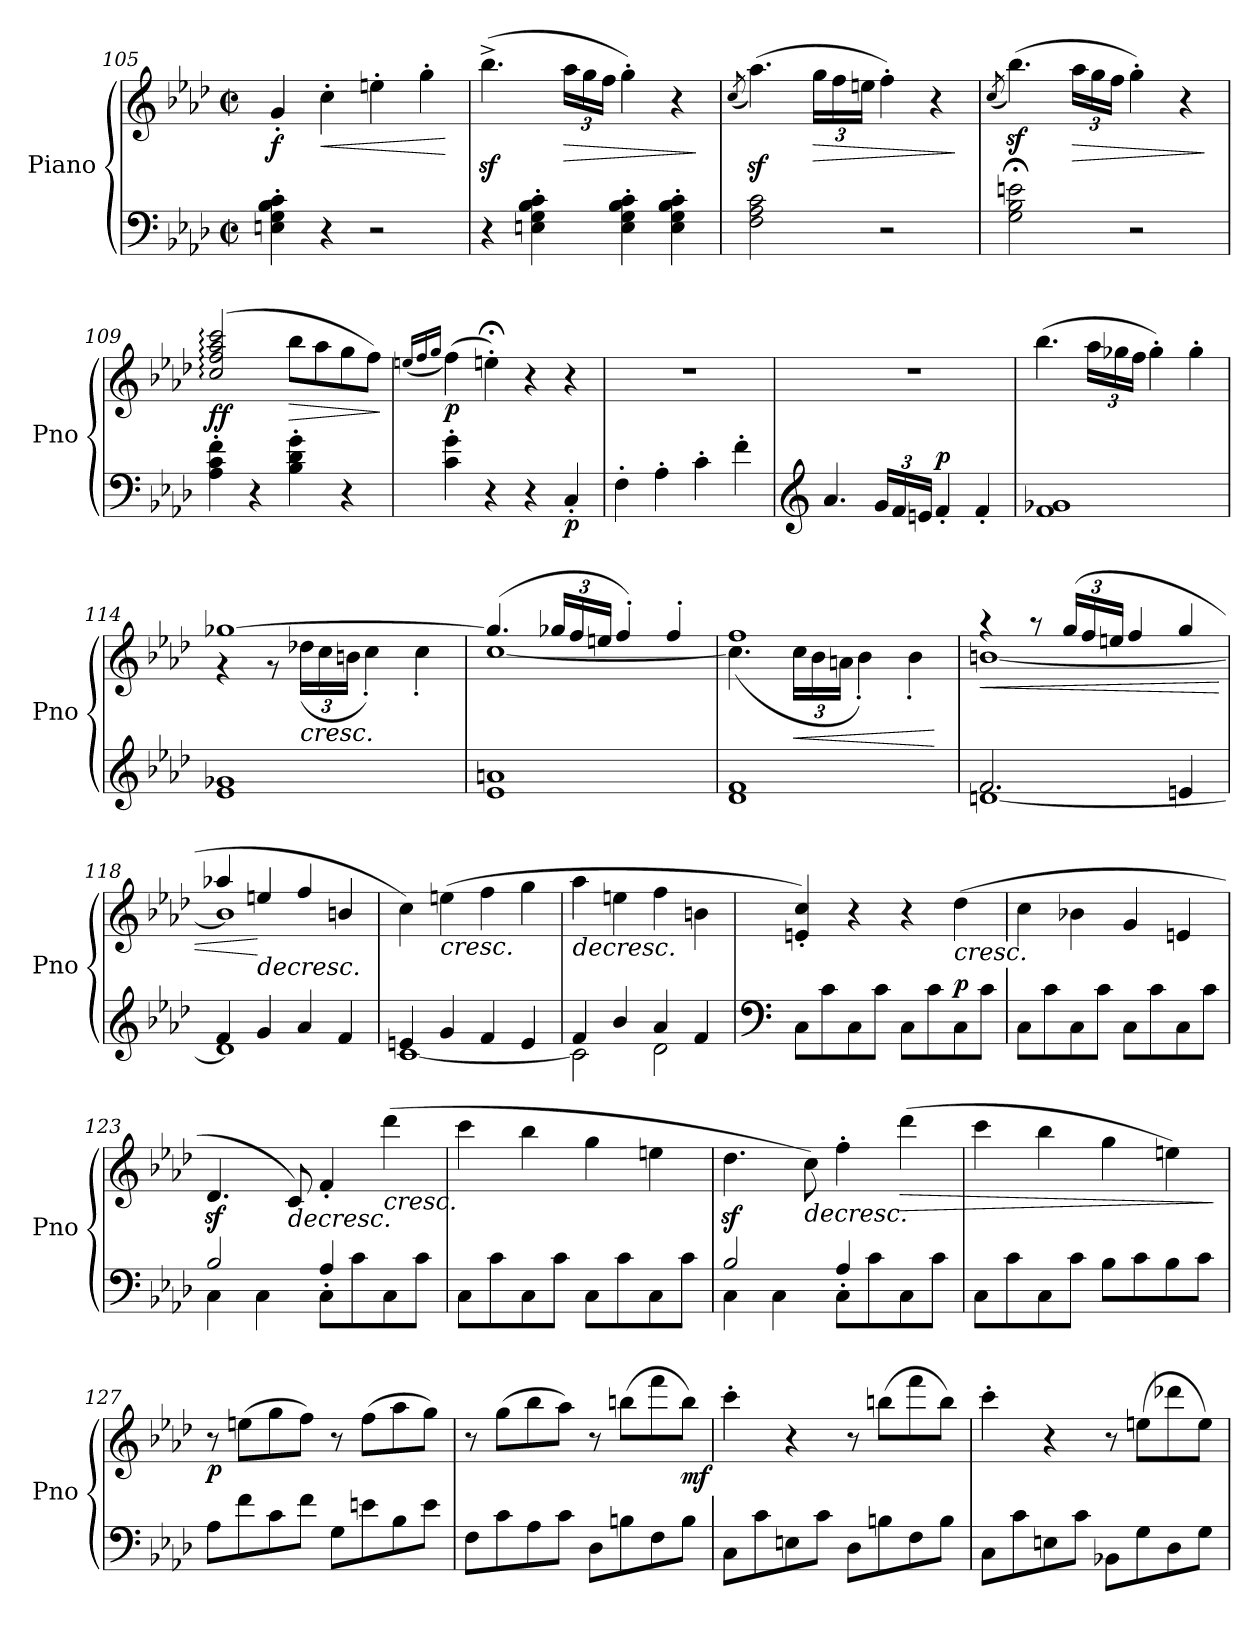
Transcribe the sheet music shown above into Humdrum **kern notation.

**kern	**kern	**dynam
*part1	*part1	*part1
*staff2	*staff1	*staff1/2
*I"Piano	*	*
*I'Pno	*	*
!!LO:LB:g=z
*clefF4	*clefG2	*
*k[b-e-a-d-]	*k[b-e-a-d-]	*
*M2/2	*M2/2	*
*met(c|)	*met(c|)	*
=105	=105	=105
!	!	!LO:DY:b
4En\' 4G\' 4B-\' 4c\'	4g'/	f
!	!	!LO:HP:b
4r	4cc'\	<
2r	4een'\	.
.	4gg'\	.
.	.	[
=106	=106	=106
4r	(4.bb-z<^\	.
4En\' 4G\' 4B-\' 4c\'	.	.
*	*Xbrackettup	*
!	!	!LO:HP:b
.	24aa-\LL	>
.	24gg\	.
.	24ff\JJ	.
4E\' 4G\' 4B-\' 4c\'	4gg'\)	.
4E\' 4G\' 4B-\' 4c\'	4r	.
.	.	]
=107	=107	=107
.	(8qcc/	.
!	!	!LO:DY:b=2
2F\ 2A-\ 2c\	(4.aa-z<\)	other-dynamics
!	!	!LO:HP:b
.	24gg\LL	>
.	24ff\	.
.	24een\JJ	.
2r	4ff'\)	.
.	4r	.
.	.	]
=108	=108	=108
.	(8qcc/	.
2G\; 2B-\; 2en\;	(4.bb-z<\)	.
!	!	!LO:HP:b
.	24aa-\LL	>
.	24gg\	.
.	24ff\JJ	.
2r	4gg'\)	.
.	4r	.
.	.	]
=109	=109	=109
!	!	!LO:DY:b
4A-\' 4c\' 4f\'	(2cc/: 2ff/: 2aa-/: 2ccc/:	ff
4r	.	.
!	!	!LO:HP:b
4B-\' 4d-\' 4g\'	8bb-\L	>
.	8aa-\	.
4r	8gg\	.
.	8ff\J)	.
.	.	]
=110	=110	=110
.	(16qeen/LL	.
.	16qff/	.
.	16qgg/JJ	.
!	!	!LO:DY:b
4c\' 4g\'	(4ff\)	p
4r	4ee;<'\)	.
4r	4r	.
!	!	!LO:DY:b=2
4C'/	4r	p
!!LO:LB:g=z
=111	=111	=111
4F'\	1r	.
4A-'\	.	.
4c'\	.	.
4f'\	.	.
=112	=112	=112
*clefG2	*	*
4.a-/	1r	.
*Xbrackettup	*	*
24g/LL	.	.
24f/	.	.
24en/JJ	.	.
!	!	!LO:DY:a=2
4f'/	.	p
4f'/	.	.
=113	=113	=113
1f 1g-X	(4.bb-\	.
.	24aa-\LL	.
.	24gg-X\	.
.	24ff\JJ	.
.	4gg-'\)	.
.	4gg-'\	.
=114	=114	=114
*	*^	*
1e- 1g-X	[1gg-X	4r	.
.	.	8r	.
!	!	!	!LO:HP:b
.	.	(24dd-X\LL	<
.	.	24cc\	.
.	.	24bn\JJ	.
.	.	4cc'\)	.
.	.	4cc'\	.
=115	=115	=115	=115
1e- 1an	(4.gg-/]	[1cc	.
.	24gg-X/LL	.	.
.	24ff/	.	.
.	24een/JJ	.	.
.	4ff'/)	.	.
.	4ff'/	.	.
=116	=116	=116	=116
1d- 1f	1ff	(4.cc\]	.
!	!	!	!LO:HP:b
.	.	24cc\LL	<
.	.	24b-\	.
.	.	24an\JJ	.
.	.	4b-'\)	.
.	.	4b-'\	.
*	*v	*v	*
.	.	[
!!LO:PB:g=z
=117	=117	=117
*^	*	*
!	!	!	!LO:HP:b
*	*	*^	*
2.f/	[1dn	4r	[1bn	<
.	.	8r	.	.
.	.	(24gg/LL	.	.
.	.	24ff/	.	.
.	.	24een/JJ	.	.
.	.	4ff/	.	.
4en/	.	4gg/	.	.
=118	=118	=118	=118	=118
4f/	1d]	4aa-X/	1b]	.
!	!	!	!	!LO:HP:n=1:b
4g/	.	4een/	.	[ >
4a-/	.	4ff/	.	.
4f/	.	4bn/	.	.
*v	*v	*	*	*
*	*v	*v	*
.	.	[
=119	=119	=119
*^	*	*
4en/	[1c	4cc\)	.
!	!	!	!LO:HP:b
4g/	.	(4een\	<
4f/	.	4ff\	.
4e/	.	4gg\	.
*v	*v	*	*
.	.	]
=120	=120	=120
*^	*	*
!	!	!	!LO:HP:b
4f/	2c\]	4aa-\	>
4b-/	.	4een\	.
4a-/	2d-\	4ff\	.
4f/	.	4bn\	.
*v	*v	*	*
.	.	[
=121	=121	=121
*clefF4	*	*
8C\L	4en/' 4cc/')	.
8c\	.	.
8C\	4r	.
8c\J	.	.
8C\L	4r	.
8c\	.	.
!	!	!LO:HP:b
!	!	!LO:DY:n=1:a=2
8C\	(4dd-\	< p
8c\J	.	.
=122	=122	=122
8C\L	4cc\	.
8c\	.	.
8C\	4b-X\	.
8c\J	.	.
8C\L	4g/	.
8c\	.	.
8C\	4en/	.
8c\J	.	.
.	.	]
!!LO:LB:g=z
=123	=123	=123
*^	*	*
4C\	2B-/	4.d-z</	.
4C\	.	.	.
!	!	!	!LO:HP:b
.	.	8c/)	>
8C\L	4A-'/	4f'/	[
8c\	.	.	.
!	!	!	!LO:HP:b
8C\	4ryy	(4ddd-\	<
8c\J	.	.	.
*v	*v	*	*
=124	=124	=124
8C\L	4ccc\	.
8c\	.	.
8C\	4bb-\	.
8c\J	.	.
8C\L	4gg\	.
8c\	.	.
8C\	4een\	.
8c\J	.	.
.	.	]
=125	=125	=125
*^	*	*
4C\	2B-/	4.dd-z<\	.
4C\	.	.	.
!	!	!	!LO:HP:b
.	.	8cc\)	>
8C\L	4A-'/	4ff'\	[
8c\	.	.	.
!	!	!	!LO:HP:b
8C\	4ryy	(4ddd-\	>
8c\J	.	.	.
*v	*v	*	*
=126	=126	=126
8C\L	4ccc\	.
8c\	.	.
8C\	4bb-\	.
8c\J	.	.
8B-\L	4gg\	.
8c\	.	.
8B-\	4een\)	.
8c\J	.	.
.	.	]
=127	=127	=127
!	!	!LO:DY:b
8A-\L	8r	p
8f\	(8een\L	.
8c\	8gg\	.
8f\J	8ff\J)	.
8G\L	8r	.
8en\	(8ff\L	.
8B-\	8aa-\	.
8e\J	8gg\J)	.
!!LO:LB:g=z
=128	=128	=128
8F\L	8r	.
8c\	(8gg\L	.
8A-\	8bb-\	.
8c\J	8aa-\J)	.
8D-\L	8r	.
8Bn\	(8bbn\L	.
8F\	8fff\	]
!	!	!LO:DY:b
8B\J	8bb\J)	mf
=129	=129	=129
8C\L	4ccc'\	.
8c\	.	.
8En\	4r	.
8c\J	.	.
8D-\L	8r	.
8Bn\	(8bbn\L	.
8F\	8fff\	.
8B\J	8bb\J)	.
=130	=130	=130
8C\L	4ccc'\	.
8c\	.	.
8En\	4r	.
8c\J	.	.
8BB-X\L	8r	.
8G\	(8een\L	.
8D-\	8ddd-X\	.
8G\J	8ee\J)	.
=	=	=
*-	*-	*-
